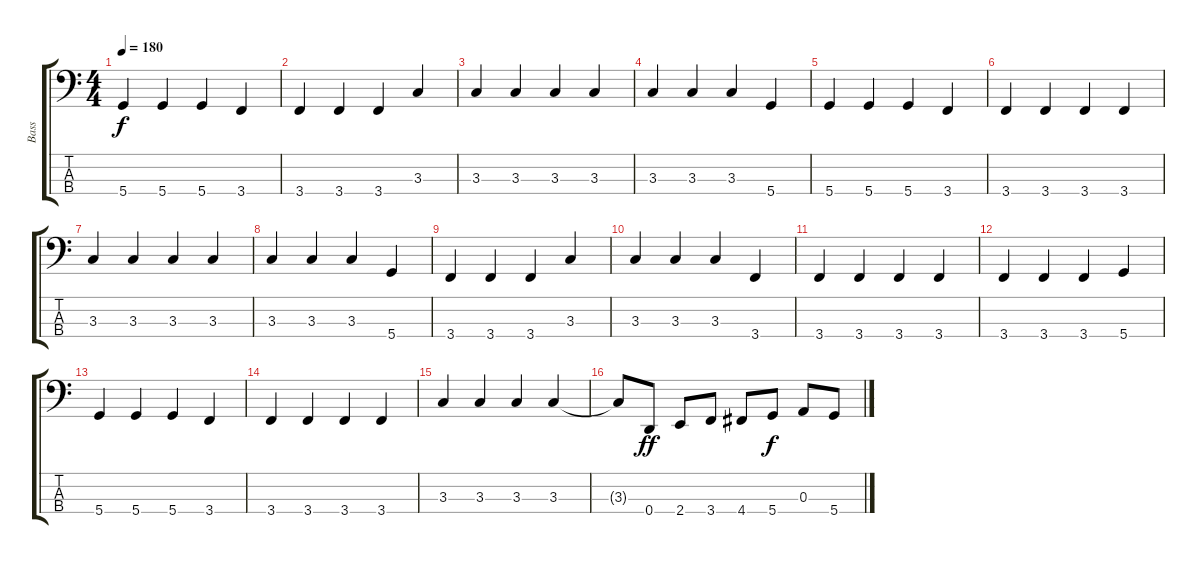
\track ("Bass" "Bass") {instrument electricbassfinger}
\staff {score tabs}
\tuning (G2 D2 A1 D1) {hide}
\ts (4 4)
\tempo 180
\clef f4
\ks c
5.4.4{dy f} 5.4.4 5.4.4 3.4.4 |
3.4.4 3.4.4 3.4.4 3.3.4 |
3.3.4 3.3.4 3.3.4 3.3.4 |
3.3.4 3.3.4 3.3.4 5.4.4 |
5.4.4 5.4.4 5.4.4 3.4.4 |
3.4.4 3.4.4 3.4.4 3.4.4 |
3.3.4 3.3.4 3.3.4 3.3.4 |
3.3.4 3.3.4 3.3.4 5.4.4 |
3.4.4 3.4.4 3.4.4 3.3.4 |
3.3.4 3.3.4 3.3.4 3.4.4 |
3.4.4 3.4.4 3.4.4 3.4.4 |
3.4.4 3.4.4 3.4.4 5.4.4 |
5.4.4 5.4.4 5.4.4 3.4.4 |
3.4.4 3.4.4 3.4.4 3.4.4 |
3.3.4 3.3.4 3.3.4 3.3.4 |
3.3{t}.8 0.4.8{dy ff} 2.4.8 3.4.8 4.4.8 5.4.8{dy f} 0.3.8 5.4.8
